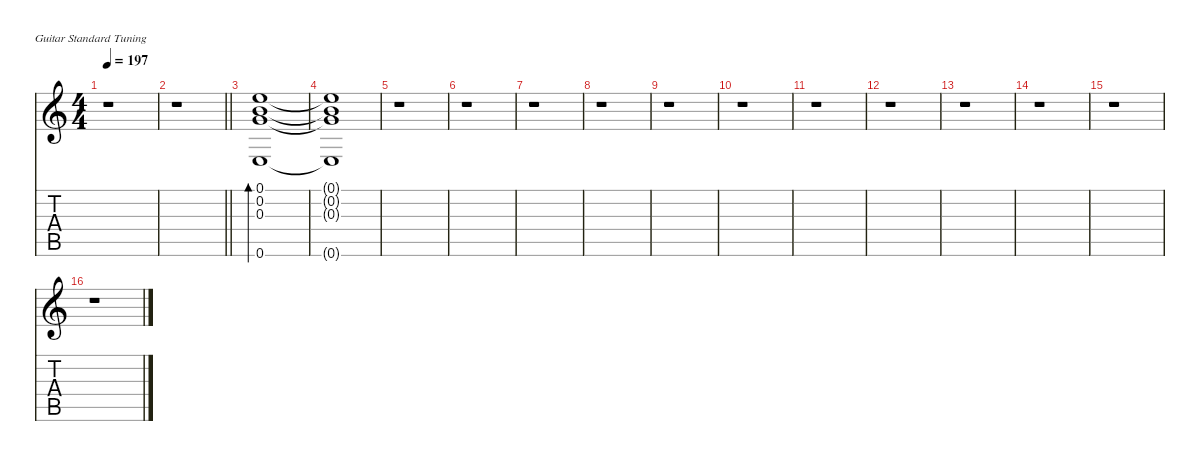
\defaultSystemsLayout 4
\hideDynamics
\bracketExtendMode nobrackets
\singleTrackTrackNamePolicy hidden
\multiTrackTrackNamePolicy hidden
\firstSystemTrackNameMode fullname
\firstSystemTrackNameOrientation horizontal
\otherSystemsTrackNameOrientation horizontal
\track ("Guitar 2" "s.guit.") {defaultSystemsLayout 8 instrument acousticguitarsteel}
\staff {score tabs}
\tuning (E4 B3 G3 D3 A2 E2)
\ts (4 4)
\tempo 197
\clef g2
\ks c
r.1{dy f beam Down} |
\barLineRight lightlight
r.1{beam Down} |
(0.1 0.2 0.3 0.6).1{bd 240 instrument acousticguitarsteel beam Up} |
(0.1{t} 0.2{t} 0.3{t} 0.6{t}).1{beam Up} |
r.1{beam Down} |
r.1{beam Down} |
r.1{beam Down} |
r.1{beam Down} |
r.1{beam Down} |
r.1{beam Down} |
r.1{beam Down} |
r.1{beam Down} |
r.1{beam Down} |
r.1{beam Down} |
r.1{beam Down} |
r.1{beam Down}
